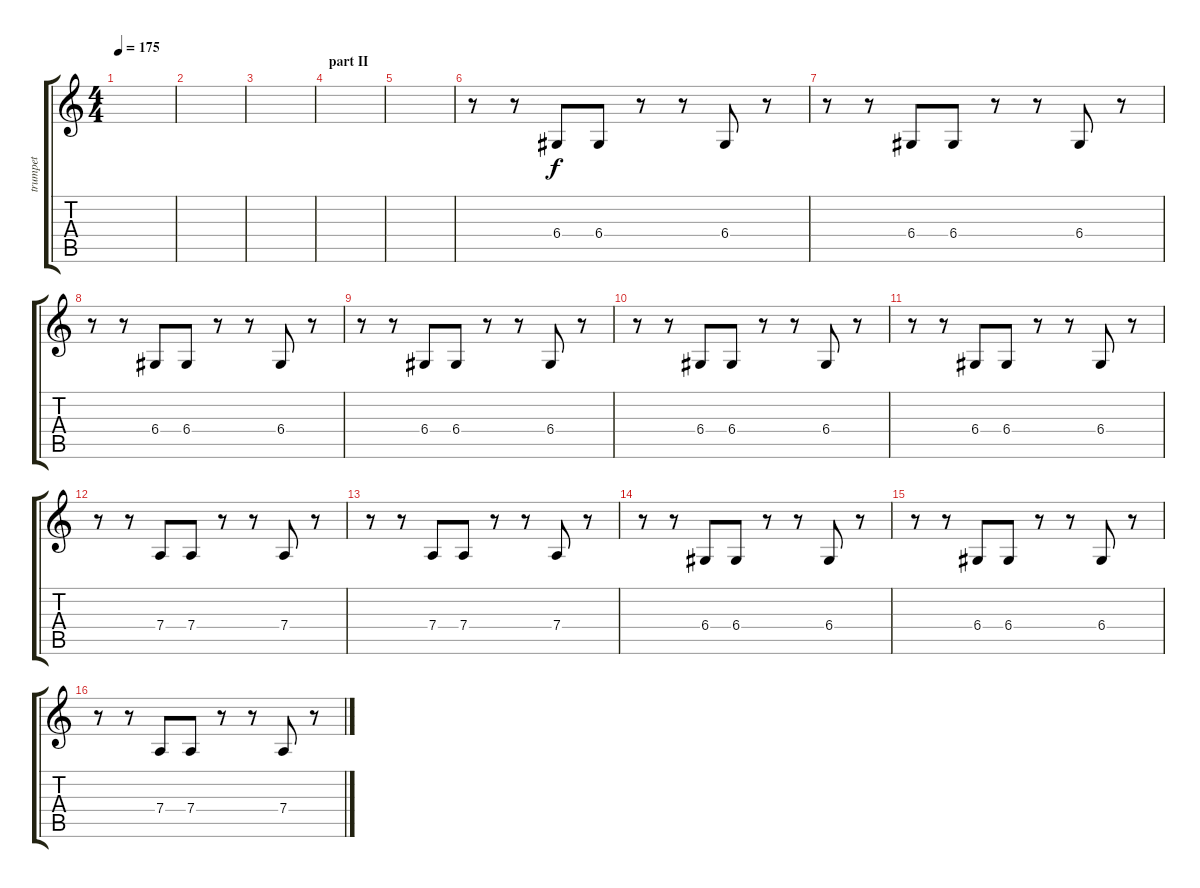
\track ("trumpet" "trumpet") {instrument trumpet}
\staff {score tabs}
\tuning (E4 B3 G3 D3 A2 E2) {hide}
\ts (4 4)
\tempo 175
\clef g2
\ks c
|
|
|
\section ("" "part II")
|
|
r.8 r.8 6.4.8 6.4.8 r.8 r.8 6.4.8 r.8 |
r.8 r.8 6.4.8 6.4.8 r.8 r.8 6.4.8 r.8 |
r.8 r.8 6.4.8 6.4.8 r.8 r.8 6.4.8 r.8 |
r.8 r.8 6.4.8 6.4.8 r.8 r.8 6.4.8 r.8 |
r.8 r.8 6.4.8 6.4.8 r.8 r.8 6.4.8 r.8 |
r.8 r.8 6.4.8 6.4.8 r.8 r.8 6.4.8 r.8 |
r.8 r.8 7.4.8 7.4.8 r.8 r.8 7.4.8 r.8 |
r.8 r.8 7.4.8 7.4.8 r.8 r.8 7.4.8 r.8 |
r.8 r.8 6.4.8 6.4.8 r.8 r.8 6.4.8 r.8 |
r.8 r.8 6.4.8 6.4.8 r.8 r.8 6.4.8 r.8 |
r.8 r.8 7.4.8 7.4.8 r.8 r.8 7.4.8 r.8
